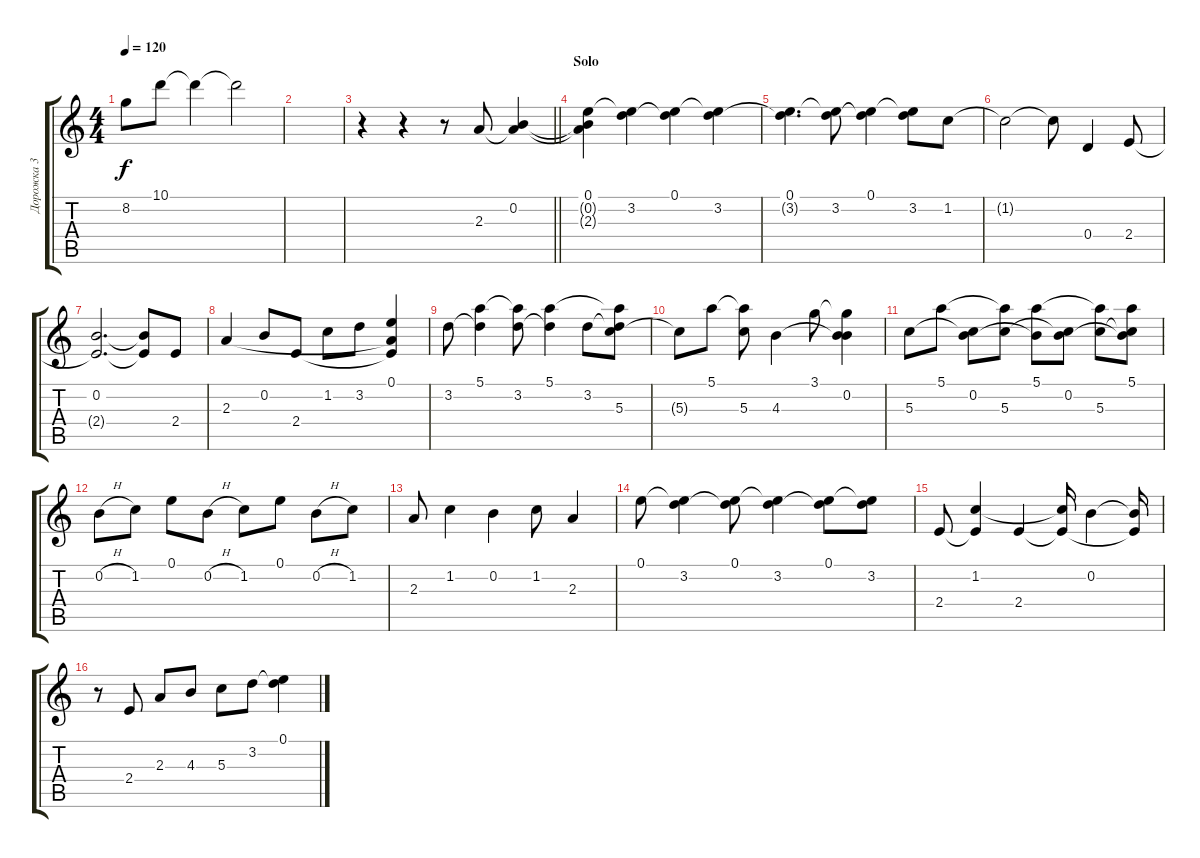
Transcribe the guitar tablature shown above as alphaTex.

\track ("Дорожка 3" "Дорожка 3") {instrument acousticguitarsteel}
\staff {score tabs}
\tuning (E4 B3 G3 D3 A2 E2) {hide}
\ts (4 4)
\tempo 120
\clef g2
\ks c
8.2.8{dy f} 10.1.8 10.1{t}.4 10.1{t}.2 |
|
\barLineRight lightlight
r.4 r.4 r.8 2.3.8 (0.2 2.3{t}).4 |
\section ("" "Solo")
(0.1 0.2{t} 2.3{t}).4 (0.1{t} 3.2).4 (0.1 3.2{t}).4 (0.1{t} 3.2).4 |
(0.1 3.2{t}).4{d} (0.1{t} 3.2).8 (0.1 3.2{t}).4 (0.1{t} 3.2).8 1.2.8 |
1.2{t}.2 1.2{t}.8 0.4.4 2.4.8 |
(0.2 2.4{t}).2{d} (0.2{t} 2.4{t}).8 2.4.8 |
2.3.4 0.2.8 2.4.8 1.2.8 3.2.8 (0.1 2.3{t} 2.4{t}).4 |
3.2.8 (5.1 3.2{t}).4 (5.1{t} 3.2).8 (5.1 3.2{t}).4 3.2.8 (5.1{t} 3.2{t} 5.3).8 |
5.3{t}.8 5.1.8 (5.1{t} 5.3).8 4.3.4 3.1.8 (3.1{t} 0.2 4.3{t}).4 |
5.3.8 5.1.8 (0.2 5.3{t}).8 (5.1{t} 5.3).8 (5.1 0.2{t}).8 (0.2 5.3{t}).8 (5.1{t} 5.3).8 (5.1 0.2{t} 5.3{t}).8 |
0.2{h}.8 1.2.8 0.1.8 0.2{h}.8 1.2.8 0.1.8 0.2{h}.8 1.2.8 |
2.3.8 1.2.4 0.2.4 1.2.8 2.3.4 |
0.1.8 (0.1{t} 3.2).4 (0.1 3.2{t}).8 (0.1{t} 3.2).4 (0.1 3.2{t}).8 (0.1{t} 3.2).8 |
2.4.8 (1.2 2.4{t}).4 2.4.4 (1.2{t} 2.4{t}).16 0.2.4 (0.2{t} 2.4{t}).16 |
r.8 2.4.8 2.3.8 4.3.8 5.3.8 3.2.8 (0.1 3.2{t}).4
